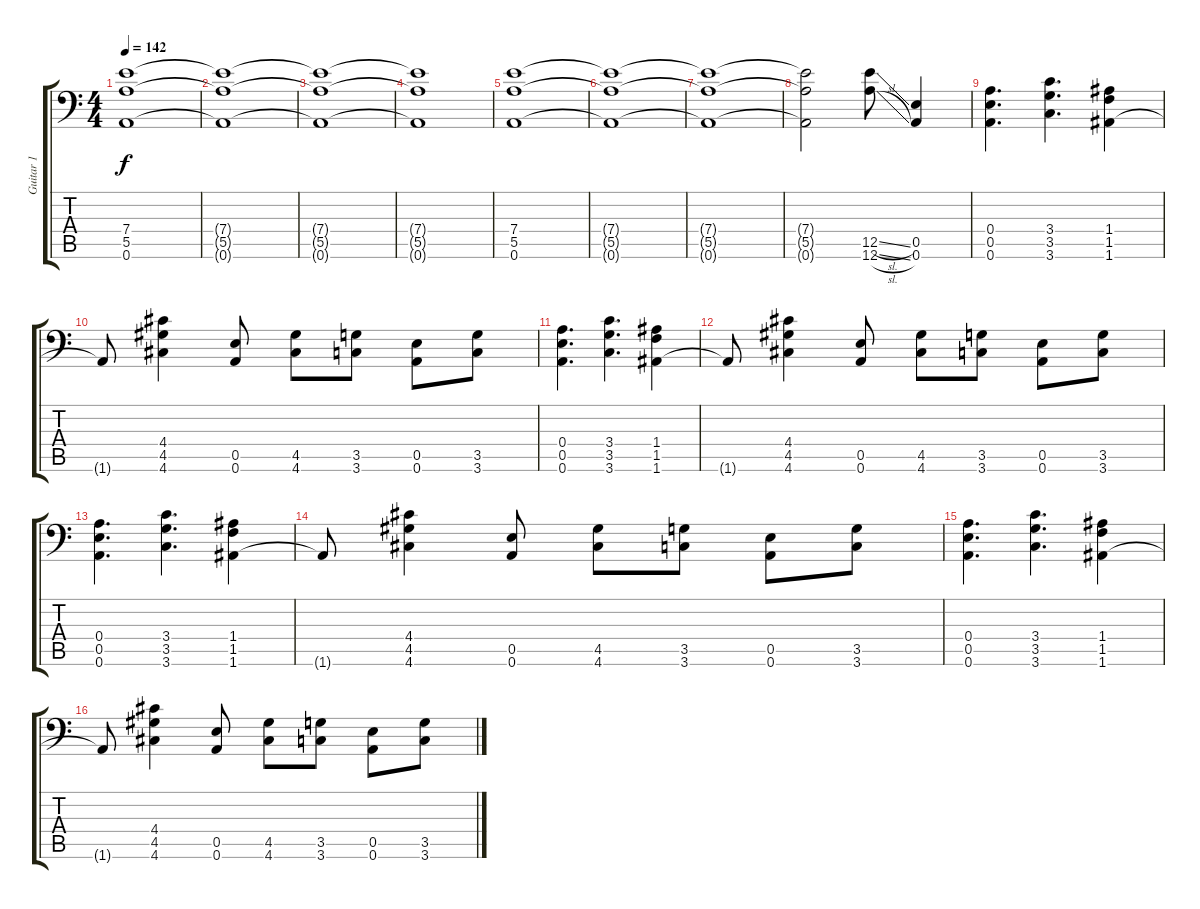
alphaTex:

\track ("Guitar 1" "Guitar 1") {instrument distortionguitar}
\staff {score tabs}
\tuning (B3 G3 D3 A2 E2 A1) {hide}
\ts (4 4)
\tempo 142
\clef f4
\ks c
(7.4 5.5 0.6).1{dy f} |
(7.4{t} 5.5{t} 0.6{t}).1 |
(7.4{t} 5.5{t} 0.6{t}).1 |
(7.4{t} 5.5{t} 0.6{t}).1 |
(7.4 5.5 0.6).1 |
(7.4{t} 5.5{t} 0.6{t}).1 |
(7.4{t} 5.5{t} 0.6{t}).1 |
(7.4{t} 5.5{t} 0.6{t}).2 (12.5{sl} 12.6{sl}).8 (0.5 0.6).4 |
(0.4 0.5 0.6).4{d} (3.4 3.5 3.6).4{d} (1.4 1.5 1.6).4 |
1.6{t}.8 (4.4 4.5 4.6).4 (0.5 0.6).8 (4.5 4.6).8 (3.5 3.6).8 (0.5 0.6).8 (3.5 3.6).8 |
(0.4 0.5 0.6).4{d} (3.4 3.5 3.6).4{d} (1.4 1.5 1.6).4 |
1.6{t}.8 (4.4 4.5 4.6).4 (0.5 0.6).8 (4.5 4.6).8 (3.5 3.6).8 (0.5 0.6).8 (3.5 3.6).8 |
(0.4 0.5 0.6).4{d} (3.4 3.5 3.6).4{d} (1.4 1.5 1.6).4 |
1.6{t}.8 (4.4 4.5 4.6).4 (0.5 0.6).8 (4.5 4.6).8 (3.5 3.6).8 (0.5 0.6).8 (3.5 3.6).8 |
(0.4 0.5 0.6).4{d} (3.4 3.5 3.6).4{d} (1.4 1.5 1.6).4 |
1.6{t}.8 (4.4 4.5 4.6).4 (0.5 0.6).8 (4.5 4.6).8 (3.5 3.6).8 (0.5 0.6).8 (3.5 3.6).8
